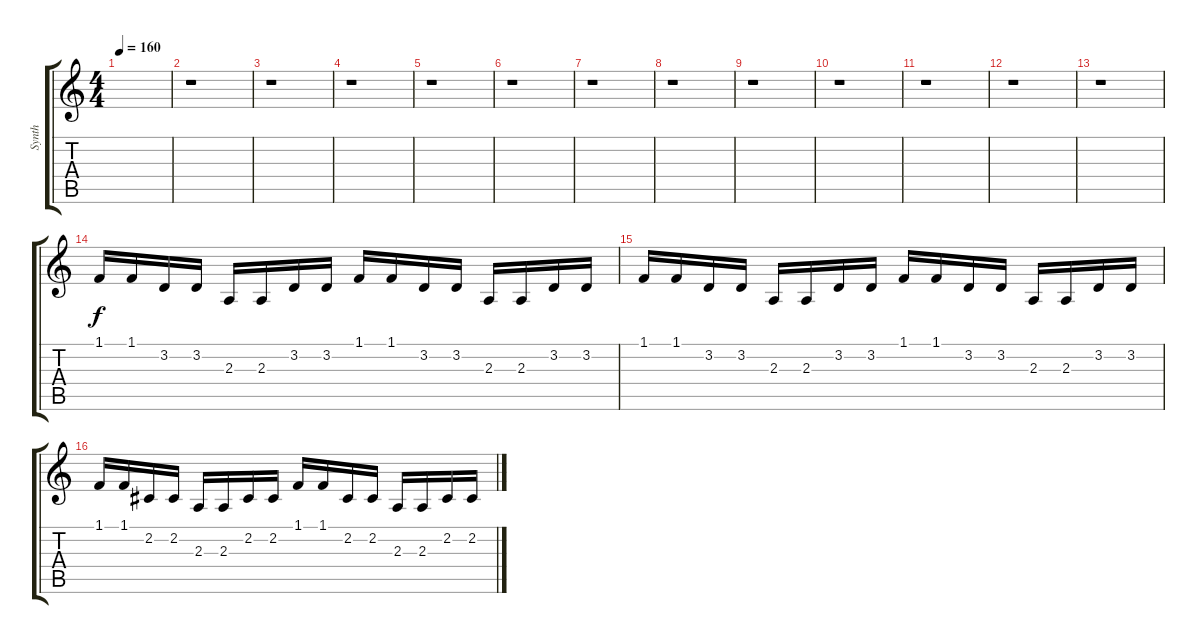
\track ("Synth" "Synth") {instrument pizzicatostrings}
\staff {score tabs}
\tuning (E4 B3 G3 D3 A2 E2) {hide}
\ts (4 4)
\tempo 160
\clef g2
\ks c
|
r.1 |
r.1 |
r.1 |
r.1 |
r.1 |
r.1 |
r.1 |
r.1 |
r.1 |
r.1 |
r.1 |
r.1 |
1.1.16 1.1.16 3.2.16 3.2.16 2.3.16 2.3.16 3.2.16 3.2.16 1.1.16 1.1.16 3.2.16 3.2.16 2.3.16 2.3.16 3.2.16 3.2.16 |
1.1.16 1.1.16 3.2.16 3.2.16 2.3.16 2.3.16 3.2.16 3.2.16 1.1.16 1.1.16 3.2.16 3.2.16 2.3.16 2.3.16 3.2.16 3.2.16 |
1.1.16 1.1.16 2.2.16 2.2.16 2.3.16 2.3.16 2.2.16 2.2.16 1.1.16 1.1.16 2.2.16 2.2.16 2.3.16 2.3.16 2.2.16 2.2.16
